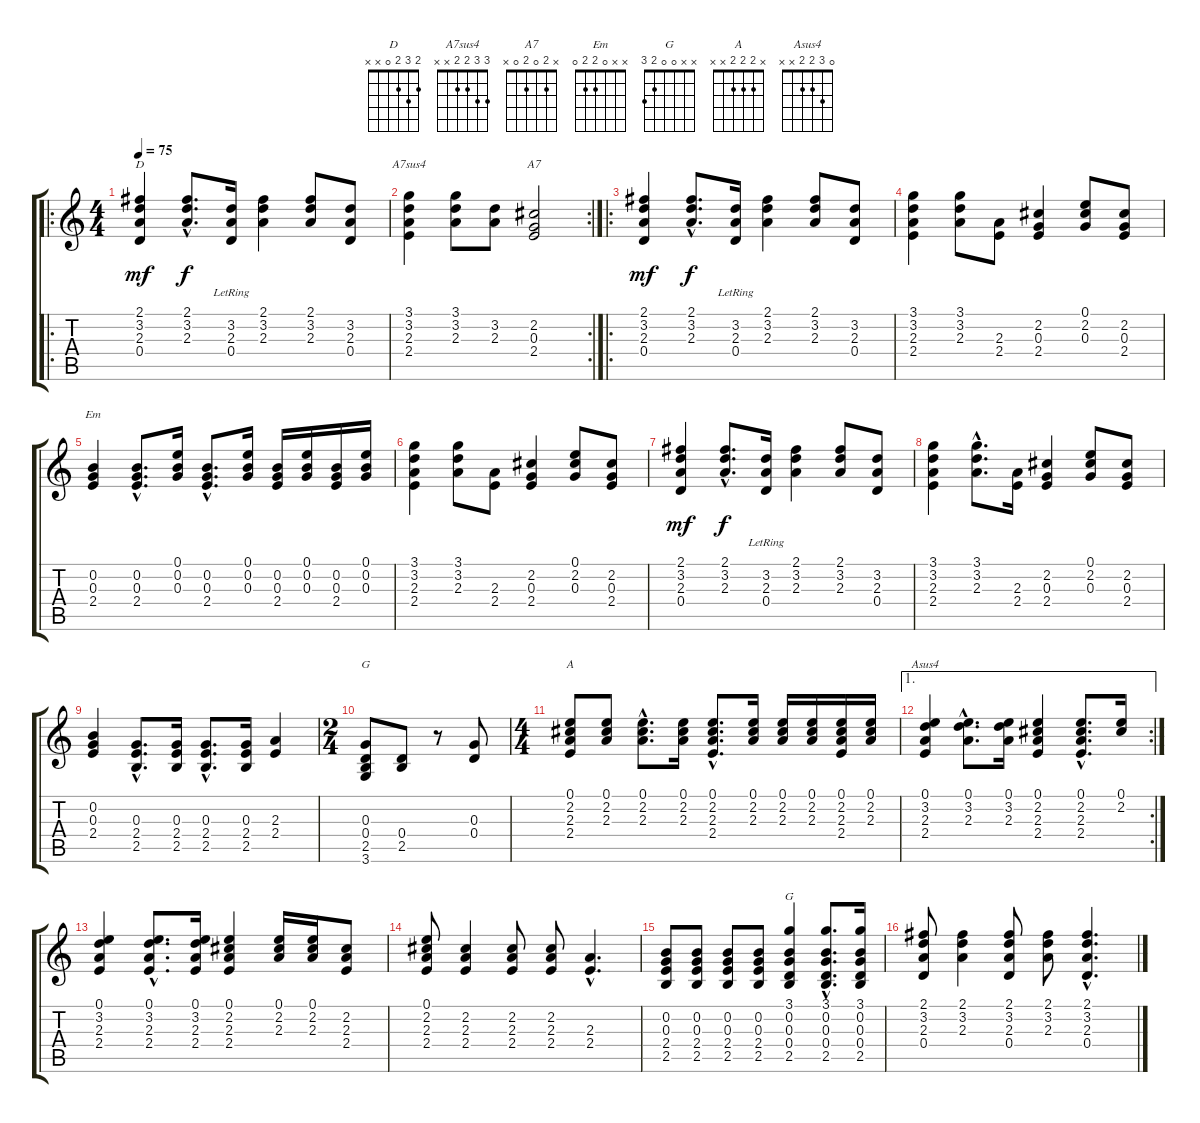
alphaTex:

\track "" {instrument acousticguitarsteel}
\staff {score tabs}
\tuning (E4 B3 G3 D3 A2 E2) {hide}
\chord ("D" 2 3 2 0 x x)
\chord ("A7sus4" 3 3 2 2 x x)
\chord ("A7" x 2 0 2 0 x)
\chord ("Em" x x 0 2 2 0)
\chord ("G" 3 0 0 0 2 3)
\chord ("A" x 2 2 2 x x)
\chord ("Asus4" 0 3 2 2 x x)
\chord ("G" x x 0 0 2 3)
\ro
\ts (4 4)
\tempo 75
\clef g2
\ks c
(2.1 3.2 2.3 0.4).4{ch "D" dy mf instrument acousticguitarsteel} (2.1{hac} 3.2{hac} 2.3{hac}).8{d dy f} (3.2{lr} 2.3{lr} 0.4).16 (2.1 3.2 2.3).4 (2.1 3.2 2.3).8 (3.2 2.3 0.4).8 |
\rc 2
(3.1 3.2 2.3 2.4).4{ch "A7sus4"} (3.1 3.2 2.3).8 (3.2 2.3).8 (2.2 0.3 2.4).2{ch "A7"} |
\ro
(2.1 3.2 2.3 0.4).4{dy mf} (2.1{hac} 3.2{hac} 2.3{hac}).8{d dy f} (3.2{lr} 2.3{lr} 0.4).16 (2.1 3.2 2.3).4 (2.1 3.2 2.3).8 (3.2 2.3 0.4).8 |
(3.1 3.2 2.3 2.4).4 (3.1 3.2 2.3).8 (2.3 2.4).8 (2.2 0.3 2.4).4 (0.1 2.2 0.3).8 (2.2 0.3 2.4).8 |
(0.2 0.3 2.4).4{ch "Em"} (0.2{hac} 0.3{hac} 2.4{hac}).8{d} (0.1 0.2 0.3).16 (0.2{hac} 0.3{hac} 2.4{hac}).8{d} (0.1 0.2 0.3).16 (0.2 0.3 2.4).16 (0.1 0.2 0.3).16 (0.2 0.3 2.4).16 (0.1 0.2 0.3).16 |
(3.1 3.2 2.3 2.4).4 (3.1 3.2 2.3).8 (2.3 2.4).8 (2.2 0.3 2.4).4 (0.1 2.2 0.3).8 (2.2 0.3 2.4).8 |
(2.1 3.2 2.3 0.4).4{dy mf} (2.1{hac} 3.2{hac} 2.3{hac}).8{d dy f} (3.2{lr} 2.3{lr} 0.4).16 (2.1 3.2 2.3).4 (2.1 3.2 2.3).8 (3.2 2.3 0.4).8 |
(3.1 3.2 2.3 2.4).4 (3.1{hac} 3.2{hac} 2.3{hac}).8{d} (2.3 2.4).16 (2.2 0.3 2.4).4 (0.1 2.2 0.3).8 (2.2 0.3 2.4).8 |
(0.2 0.3 2.4).4 (0.3{hac} 2.4{hac} 2.5{hac}).8{d} (0.3 2.4 2.5).16 (0.3{hac} 2.4{hac} 2.5{hac}).8{d} (0.3 2.4 2.5).16 (2.3 2.4).4 |
\ts (2 4)
(0.3 0.4 2.5 3.6).8{ch "G"} (0.4 2.5).8 r.8 (0.3 0.4).8 |
\ts (4 4)
(0.1 2.2 2.3 2.4).8{ch "A"} (0.1 2.2 2.3).8 (0.1{hac} 2.2{hac} 2.3{hac}).8{d} (0.1 2.2 2.3).16 (0.1{hac} 2.2{hac} 2.3{hac} 2.4{hac}).8{d} (0.1 2.2 2.3).16 (0.1 2.2 2.3).16 (0.1 2.2 2.3).16 (0.1 2.2 2.3 2.4).16 (0.1 2.2 2.3).16 |
\ae 1
\rc 2
(0.1 3.2 2.3 2.4).4{ch "Asus4"} (0.1{hac} 3.2{hac} 2.3{hac}).8{d} (0.1 3.2 2.3).16 (0.1 2.2 2.3 2.4).4 (0.1{hac} 2.2{hac} 2.3{hac} 2.4{hac}).8{d} (0.1 2.2).16 |
(0.1 3.2 2.3 2.4).4 (0.1{hac} 3.2{hac} 2.3{hac} 2.4{hac}).8{d} (0.1 3.2 2.3 2.4).16 (0.1 2.2 2.3 2.4).4 (0.1 2.2 2.3).16 (0.1 2.2 2.3).16 (2.2 2.3 2.4).8 |
(0.1 2.2 2.3 2.4).8 (2.2 2.3 2.4).4 (2.2 2.3 2.4).8 (2.2 2.3 2.4).8 (2.3{hac} 2.4{hac}).4{d} |
(0.2 0.3 2.4 2.5).8 (0.2 0.3 2.4 2.5).8 (0.2 0.3 2.4 2.5).8 (0.2 0.3 2.4 2.5).8 (3.1 0.2 0.3 0.4 2.5).4{ch "G"} (3.1{hac} 0.2{hac} 0.3{hac} 0.4{hac} 2.5{hac}).8{d} (3.1 0.2 0.3 0.4 2.5).16 |
(2.1 3.2 2.3 0.4).8 (2.1 3.2 2.3).4 (2.1 3.2 2.3 0.4).8 (2.1 3.2 2.3).8 (2.1{hac} 3.2{hac} 2.3{hac} 0.4{hac}).4{d}
